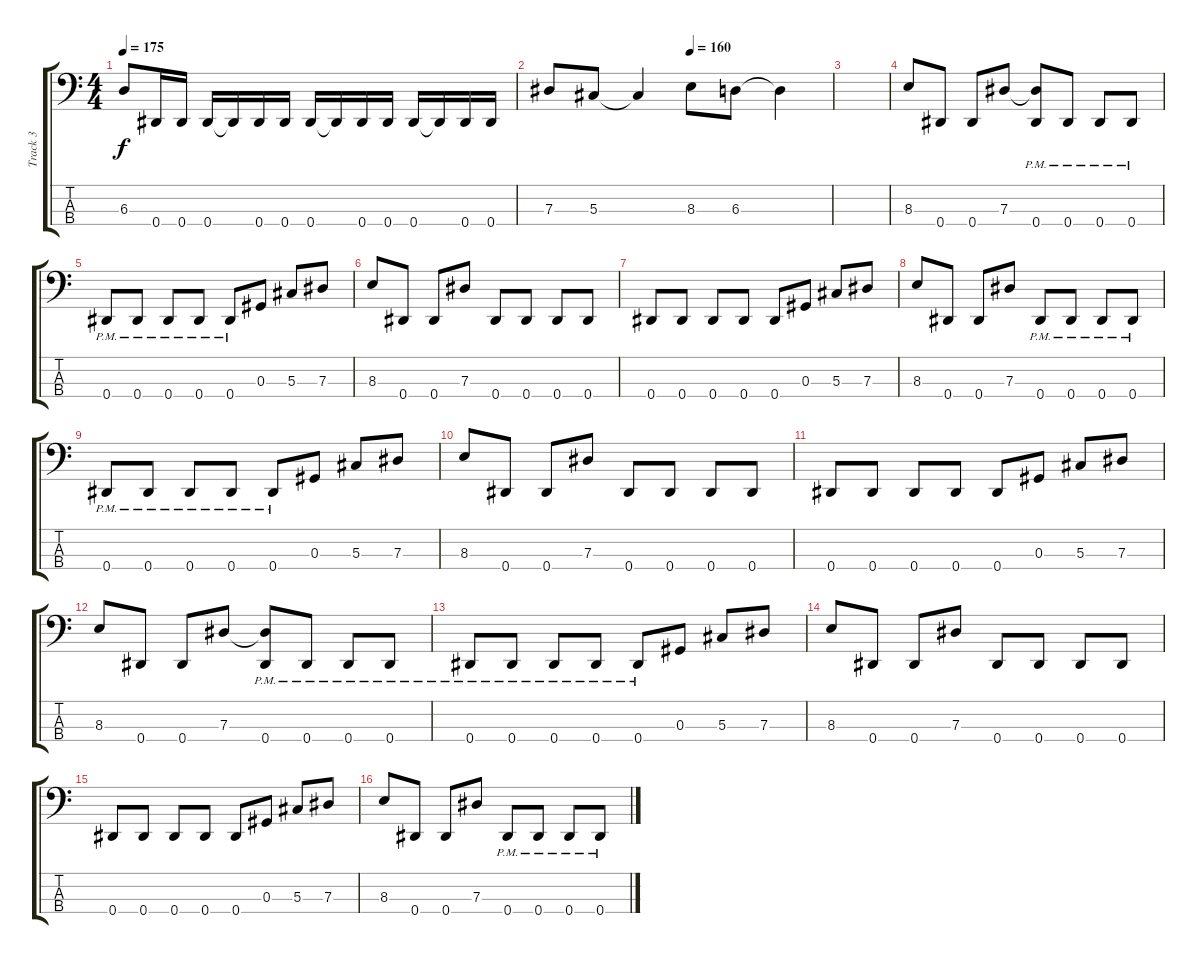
\track ("Track 3" "Track 3") {instrument electricbasspick}
\staff {score tabs}
\tuning (Gb2 Db2 Ab1 Eb1) {hide}
\ts (4 4)
\tempo 175
\clef f4
\ks c
6.3.8{dy f} 0.4.16 0.4.16 0.4.16 0.4{t}.16 0.4.16 0.4.16 0.4.16 0.4{t}.16 0.4.16 0.4.16 0.4.16 0.4{t}.16 0.4.16 0.4.16 |
\tempo (160 0.5)
7.3.8 5.3.8 5.3{t}.4 8.3.8 6.3.8 6.3{t}.4 |
|
8.3.8 0.4.8 0.4.8 7.3.8 (7.3{t} 0.4{pm}).8 0.4{pm}.8 0.4{pm}.8 0.4{pm}.8 |
0.4{pm}.8 0.4{pm}.8 0.4{pm}.8 0.4{pm}.8 0.4{pm}.8 0.3.8 5.3.8 7.3.8 |
8.3.8 0.4.8 0.4.8 7.3.8 0.4.8 0.4.8 0.4.8 0.4.8 |
0.4.8 0.4.8 0.4.8 0.4.8 0.4.8 0.3.8 5.3.8 7.3.8 |
8.3.8 0.4.8 0.4.8 7.3.8 0.4{pm}.8 0.4{pm}.8 0.4{pm}.8 0.4{pm}.8 |
0.4{pm}.8 0.4{pm}.8 0.4{pm}.8 0.4{pm}.8 0.4{pm}.8 0.3.8 5.3.8 7.3.8 |
8.3.8 0.4.8 0.4.8 7.3.8 0.4.8 0.4.8 0.4.8 0.4.8 |
0.4.8 0.4.8 0.4.8 0.4.8 0.4.8 0.3.8 5.3.8 7.3.8 |
8.3.8 0.4.8 0.4.8 7.3.8 (7.3{t} 0.4{pm}).8 0.4{pm}.8 0.4{pm}.8 0.4{pm}.8 |
0.4{pm}.8 0.4{pm}.8 0.4{pm}.8 0.4{pm}.8 0.4{pm}.8 0.3.8 5.3.8 7.3.8 |
8.3.8 0.4.8 0.4.8 7.3.8 0.4.8 0.4.8 0.4.8 0.4.8 |
0.4.8 0.4.8 0.4.8 0.4.8 0.4.8 0.3.8 5.3.8 7.3.8 |
8.3.8 0.4.8 0.4.8 7.3.8 0.4{pm}.8 0.4{pm}.8 0.4{pm}.8 0.4{pm}.8
